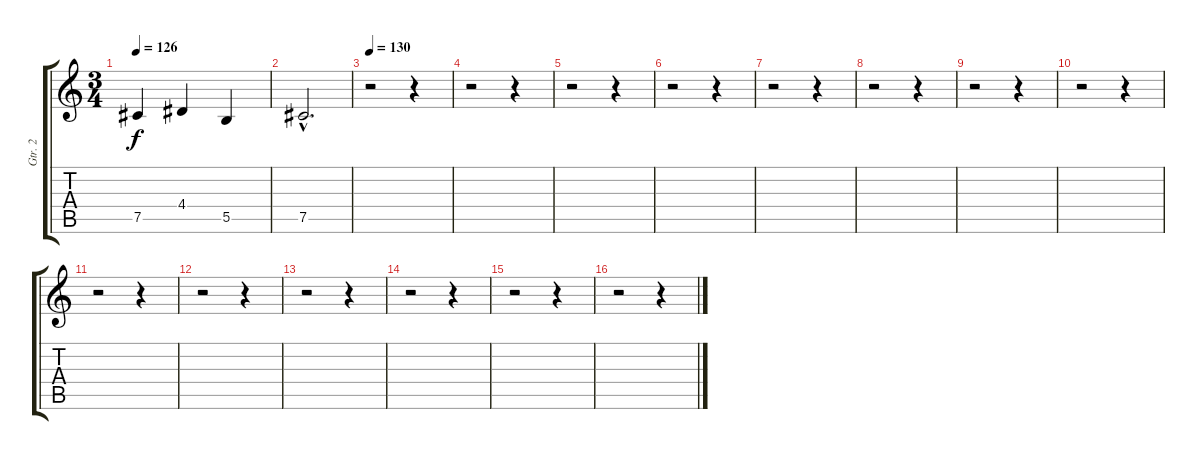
\track ("Gtr. 2" "Gtr. 2") {instrument distortionguitar}
\staff {score tabs}
\tuning (Db4 Ab3 E3 B2 Gb2 Db2) {hide}
\ts (3 4)
\tempo 126
\clef g2
\ks c
7.5.4{dy f} 4.4.4 5.5.4 |
7.5{hac}.2{d} |
\tempo 130
r.2 r.4 |
r.2 r.4 |
r.2 r.4 |
r.2 r.4 |
r.2 r.4 |
r.2 r.4 |
r.2 r.4 |
r.2 r.4 |
r.2 r.4 |
r.2 r.4 |
r.2 r.4 |
r.2 r.4 |
r.2 r.4 |
r.2 r.4
